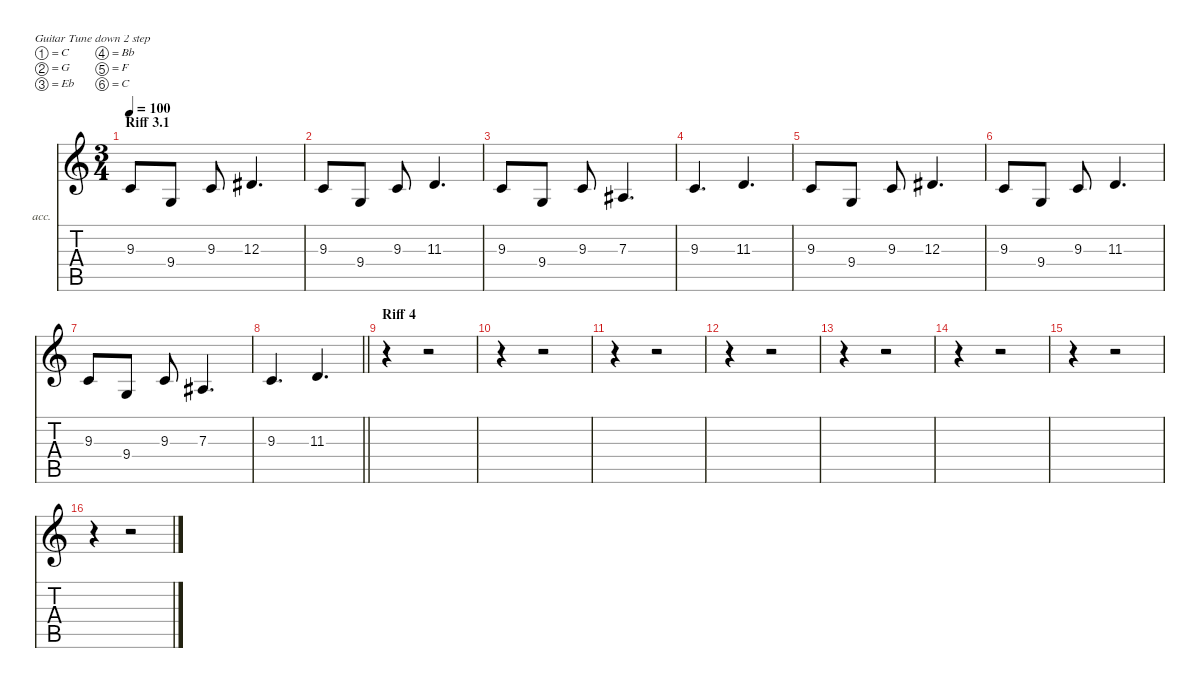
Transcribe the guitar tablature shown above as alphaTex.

\defaultSystemsLayout 4
\hideDynamics
\bracketExtendMode nobrackets
\firstSystemTrackNameOrientation horizontal
\otherSystemsTrackNameOrientation horizontal
\track ("Zuypschuyt" "acc.") {instrument accordion}
\staff {score tabs}
\tuning (C4 G3 Eb3 Bb2 F2 C2)
\ts (3 4)
\section ("" "Riff 3.1")
\tempo 100
\clef g2
\ks c
9.3.8{dy f beam Up} 9.4.8{beam Up} 9.3.8{beam Up} 12.3{acc #}.4{d beam Up} |
9.3.8{beam Up} 9.4.8{beam Up} 9.3.8{beam Up} 11.3.4{d beam Up} |
9.3.8{beam Up} 9.4.8{beam Up} 9.3.8{beam Up} 7.3{acc #}.4{d beam Up} |
9.3.4{d beam Up} 11.3.4{d beam Up} |
9.3.8{beam Up} 9.4.8{beam Up} 9.3.8{beam Up} 12.3{acc #}.4{d beam Up} |
9.3.8{beam Up} 9.4.8{beam Up} 9.3.8{beam Up} 11.3.4{d beam Up} |
9.3.8{beam Up} 9.4.8{beam Up} 9.3.8{beam Up} 7.3{acc #}.4{d beam Up} |
\barLineRight lightlight
9.3.4{d beam Up} 11.3.4{d beam Up} |
\section ("" "Riff 4")
r.4{beam Down} r.2{beam Down} |
r.4{beam Down} r.2{beam Down} |
r.4{beam Down} r.2{beam Down} |
r.4{beam Down} r.2{beam Down} |
r.4{beam Down} r.2{beam Down} |
r.4{beam Down} r.2{beam Down} |
r.4{beam Down} r.2{beam Down} |
r.4{beam Down} r.2{beam Down}
